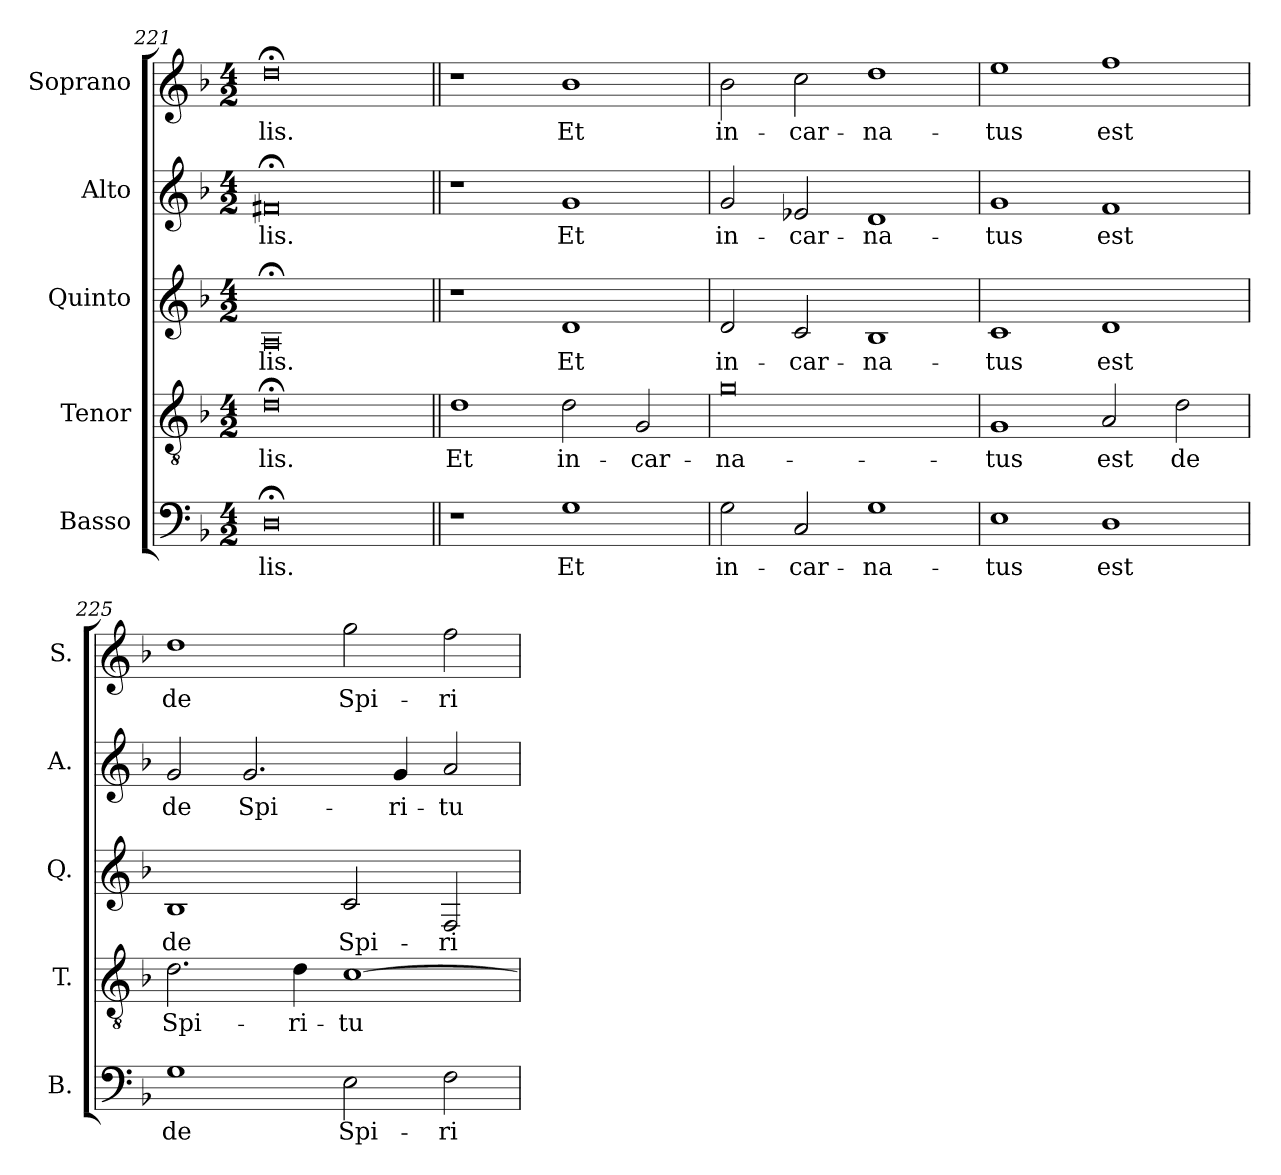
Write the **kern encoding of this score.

**kern	**text	**kern	**text	**kern	**text	**kern	**text	**kern	**text
*part5	*part5	*part4	*part4	*part3	*part3	*part2	*part2	*part1	*part1
*staff5	*staff5	*staff4	*staff4	*staff3	*staff3	*staff2	*staff2	*staff1	*staff1
*I"Basso	*	*I"Tenor	*	*I"Quinto	*	*I"Alto	*	*I"Soprano	*
*I'B.	*	*I'T.	*	*I'Q.	*	*I'A.	*	*I'S.	*
*clefF4	*	*clefGv2	*	*clefG2	*	*clefG2	*	*clefG2	*
*	*	*ITrd7c12	*	*	*	*	*	*	*
*k[b-]	*	*k[b-]	*	*k[b-]	*	*k[b-]	*	*k[b-]	*
*F:	*	*F:	*	*F:	*	*F:	*	*F:	*
*M4/2	*	*M4/2	*	*M4/2	*	*M4/2	*	*M4/2	*
=221	=221	=221	=221	=221	=221	=221	=221	=221	=221
!	!LO:LY:b:color=#000000	!	!	!	!	!	!	!	!
!	!	!	!LO:LY:b:color=#000000	!	!	!	!	!	!
!	!	!	!	!	!LO:LY:b:color=#000000	!	!	!	!
!	!	!	!	!	!	!	!LO:LY:b:color=#000000	!	!
!	!	!	!	!	!	!	!	!	!LO:LY:b:color=#000000
0D;i	-lis.	0D;i	-lis.	0A;i	-lis.	0f#X;i	-lis.	0dd;i	-lis.
!!LO:LB:g=z
=222||	=222||	=222||	=222||	=222||	=222||	=222||	=222||	=222||	=222||
!	!	!	!LO:LY:b:color=#000000	!	!	!	!	!	!
1r	.	1Di	Et	1r	.	1r	.	1r	.
!	!LO:LY:b:color=#000000	!	!	!	!	!	!	!	!
!	!	!	!LO:LY:b:color=#000000	!	!	!	!	!	!
!	!	!	!	!	!LO:LY:b:color=#000000	!	!	!	!
!	!	!	!	!	!	!	!LO:LY:b:color=#000000	!	!
!	!	!	!	!	!	!	!	!	!LO:LY:b:color=#000000
1Gi	Et	2Di\	in-	1di	Et	1gi	Et	1b-i	Et
!	!	!	!LO:LY:b:color=#000000	!	!	!	!	!	!
.	.	2GGi/	-car-	.	.	.	.	.	.
=223	=223	=223	=223	=223	=223	=223	=223	=223	=223
!	!LO:LY:b:color=#000000	!	!	!	!	!	!	!	!
!	!	!	!LO:LY:b:color=#000000	!	!	!	!	!	!
!	!	!	!	!	!LO:LY:b:color=#000000	!	!	!	!
!	!	!	!	!	!	!	!LO:LY:b:color=#000000	!	!
!	!	!	!	!	!	!	!	!	!LO:LY:b:color=#000000
2Gi\	in-	0Gi	-na-	2di/	in-	2gi/	in-	2b-i\	in-
!	!LO:LY:b:color=#000000	!	!	!	!	!	!	!	!
!	!	!	!	!	!LO:LY:b:color=#000000	!	!	!	!
!	!	!	!	!	!	!	!LO:LY:b:color=#000000	!	!
!	!	!	!	!	!	!	!	!	!LO:LY:b:color=#000000
2Ci/	-car-	.	.	2ci/	-car-	2e-Xi/	-car-	2cci\	-car-
!	!LO:LY:b:color=#000000	!	!	!	!	!	!	!	!
!	!	!	!	!	!LO:LY:b:color=#000000	!	!	!	!
!	!	!	!	!	!	!	!LO:LY:b:color=#000000	!	!
!	!	!	!	!	!	!	!	!	!LO:LY:b:color=#000000
1Gi	-na-	.	.	1B-i	-na-	1di	-na-	1ddi	-na-
=224	=224	=224	=224	=224	=224	=224	=224	=224	=224
!	!LO:LY:b:color=#000000	!	!	!	!	!	!	!	!
!	!	!	!LO:LY:b:color=#000000	!	!	!	!	!	!
!	!	!	!	!	!LO:LY:b:color=#000000	!	!	!	!
!	!	!	!	!	!	!	!LO:LY:b:color=#000000	!	!
!	!	!	!	!	!	!	!	!	!LO:LY:b:color=#000000
1Ei	-tus	1GGi	-tus	1ci	-tus	1gi	-tus	1eei	-tus
!	!LO:LY:b:color=#000000	!	!	!	!	!	!	!	!
!	!	!	!LO:LY:b:color=#000000	!	!	!	!	!	!
!	!	!	!	!	!LO:LY:b:color=#000000	!	!	!	!
!	!	!	!	!	!	!	!LO:LY:b:color=#000000	!	!
!	!	!	!	!	!	!	!	!	!LO:LY:b:color=#000000
1Di	est	2AAi/	est	1di	est	1fi	est	1ffi	est
!	!	!	!LO:LY:b:color=#000000	!	!	!	!	!	!
.	.	2Di\	de	.	.	.	.	.	.
=225	=225	=225	=225	=225	=225	=225	=225	=225	=225
!	!LO:LY:b:color=#000000	!	!	!	!	!	!	!	!
!	!	!	!LO:LY:b:color=#000000	!	!	!	!	!	!
!	!	!	!	!	!LO:LY:b:color=#000000	!	!	!	!
!	!	!	!	!	!	!	!LO:LY:b:color=#000000	!	!
!	!	!	!	!	!	!	!	!	!LO:LY:b:color=#000000
1Gi	de	2.Di\	Spi-	1B-i	de	2gi/	de	1ddi	de
!	!	!	!	!	!	!	!LO:LY:b:color=#000000	!	!
.	.	.	.	.	.	2.gi/	Spi-	.	.
!	!	!	!LO:LY:b:color=#000000	!	!	!	!	!	!
.	.	4Di\	-ri-	.	.	.	.	.	.
!	!LO:LY:b:color=#000000	!	!	!	!	!	!	!	!
!	!	!	!LO:LY:b:color=#000000	!	!	!	!	!	!
!	!	!	!	!	!LO:LY:b:color=#000000	!	!	!	!
!	!	!	!	!	!	!	!	!	!LO:LY:b:color=#000000
2Ei\	Spi-	[1Ci	-tu	2ci/	Spi-	.	.	2ggi\	Spi-
!	!	!	!	!	!	!	!LO:LY:b:color=#000000	!	!
.	.	.	.	.	.	4gi/	-ri-	.	.
!	!LO:LY:b:color=#000000	!	!	!	!	!	!	!	!
!	!	!	!	!	!LO:LY:b:color=#000000	!	!	!	!
!	!	!	!	!	!	!	!LO:LY:b:color=#000000	!	!
!	!	!	!	!	!	!	!	!	!LO:LY:b:color=#000000
2Fi\	-ri-	.	.	2Fi/	-ri-	2ai/	-tu	2ffi\	-ri-
=	=	=	=	=	=	=	=	=	=
*-	*-	*-	*-	*-	*-	*-	*-	*-	*-
